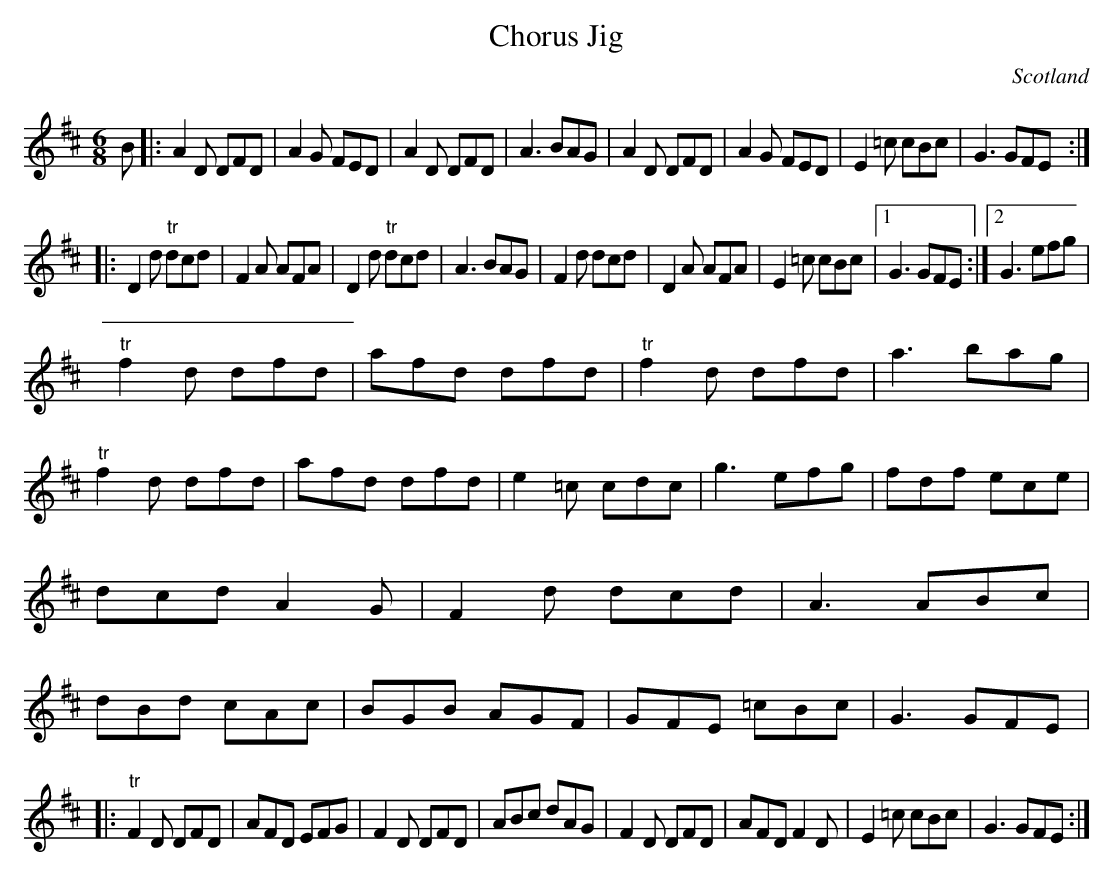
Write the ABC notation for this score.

X:1
T:Chorus Jig
O:Scotland
O:England
M:6/8
K:D
B|:\
A2D DFD| A2G FED| A2D DFD| A3 BAG|\
A2D DFD| A2G FED| E2=c cBc| G3 GFE::
D2d "tr"dcd| F2A AFA| D2d "tr"dcd| A3 BAG|\
F2d dcd| D2A AFA| E2=c cBc|1 G3 GFE :|2 G3 efg|
"tr"f2d dfd| afd dfd| "tr"f2d dfd| a3 bag|\
"tr"f2d dfd| afd dfd| e2=c cdc| g3 efg|\
fdf ece| dcd A2G| F2d dcd| A3 ABc|\
dBd cAc| BGB AGF| GFE =cBc| G3 GFE|:
"tr"F2D DFD| AFD EFG| F2D DFD| ABc dAG|\
F2D DFD| AFD F2D| E2=c cBc| G3 GFE:|
